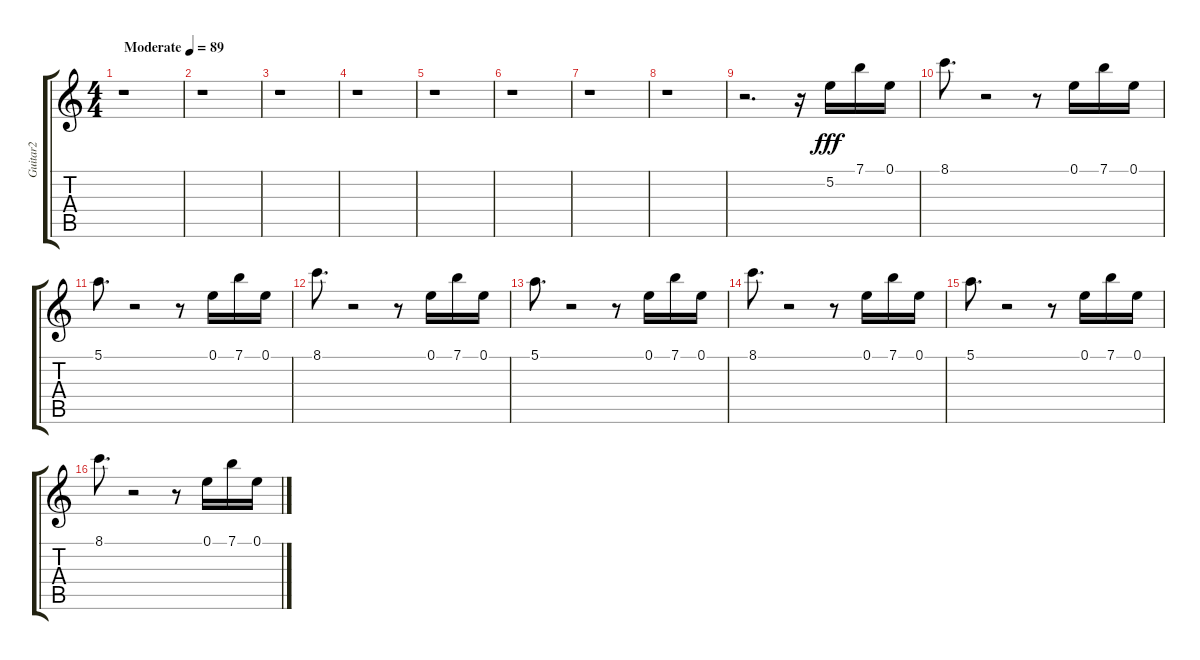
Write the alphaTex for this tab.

\track ("Guitar2" "Guitar2") {instrument acousticguitarsteel}
\staff {score tabs}
\tuning (E4 B3 G3 D3 A2 E2) {hide}
\ts (4 4)
\tempo (89 "Moderate")
\clef g2
\ks c
r.1{dy fff instrument acousticguitarsteel} |
r.1 |
r.1 |
r.1 |
r.1 |
r.1 |
r.1 |
r.1 |
r.2{d} r.16 5.2.16 7.1.16 0.1.16 |
8.1.8{d} r.2 r.8 0.1.16 7.1.16 0.1.16 |
5.1.8{d} r.2 r.8 0.1.16 7.1.16 0.1.16 |
8.1.8{d} r.2 r.8 0.1.16 7.1.16 0.1.16 |
5.1.8{d} r.2 r.8 0.1.16 7.1.16 0.1.16 |
8.1.8{d} r.2 r.8 0.1.16 7.1.16 0.1.16 |
5.1.8{d} r.2 r.8 0.1.16 7.1.16 0.1.16 |
8.1.8{d} r.2 r.8 0.1.16 7.1.16 0.1.16
